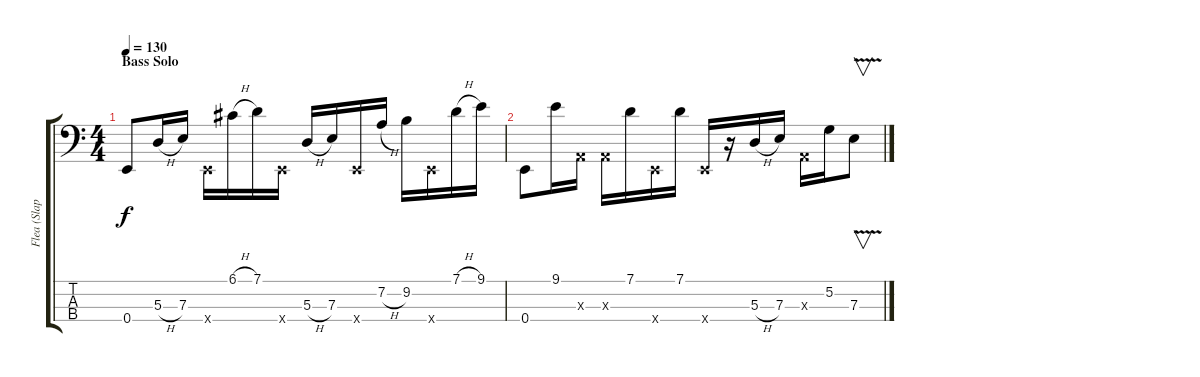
\track ("Flea (Slap)" "Flea (Slap") {instrument slapbass1}
\staff {score tabs}
\tuning (G2 D2 A1 E1) {hide}
\ts (4 4)
\section ("" "Bass Solo")
\tempo 130
\clef f4
\ks c
0.4.8{dy f} 5.3{h}.16 7.3.16 0.4{x}.16 6.1{h}.16 7.1.16 0.4{x}.16 5.3{h}.16 7.3.16 0.4{x}.16 7.2{h}.16 9.2.16 0.4{x}.16 7.1{h}.16 9.1.16 |
0.4.8 9.1.16 0.3{x}.16 0.3{x}.16 7.1.16 0.4{x}.16 7.1.16 0.4{x}.16 r.16 5.3{h}.16 7.3.16 0.3{x}.16 5.2.16 7.3{v}.8{v}
